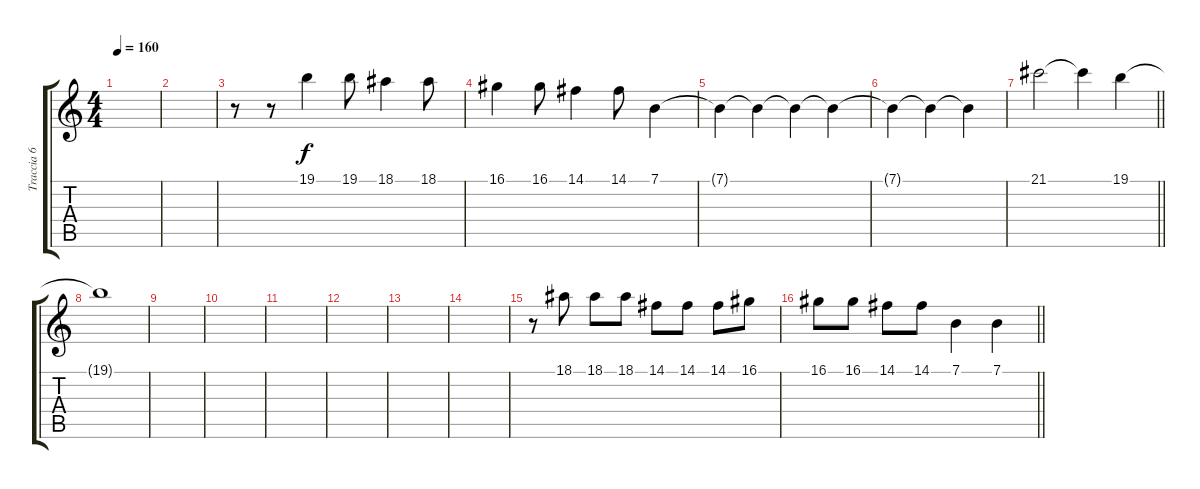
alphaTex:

\track ("Traccia 6" "Traccia 6") {instrument vibraphone}
\staff {score tabs}
\tuning (E4 B3 G3 D3 A2 E2) {hide}
\ts (4 4)
\tempo 160
\clef g2
\ks c
|
|
r.8{volume 10} r.8 19.1.4 19.1.8 18.1.4 18.1.8 |
16.1.4 16.1.8 14.1.4 14.1.8 7.1.4 |
7.1{t}.4 7.1{t}.4 7.1{t}.4 7.1{t}.4 |
7.1{t}.4 7.1{t}.4 7.1{t}.4 |
\barLineRight lightlight
21.1.2 21.1{t}.4 19.1.4 |
19.1{t}.1 |
|
|
|
|
|
|
r.8 18.1.8 18.1.8 18.1.8 14.1.8 14.1.8 14.1.8 16.1.8 |
\barLineRight lightlight
16.1.8 16.1.8 14.1.8 14.1.8 7.1.4 7.1.4
